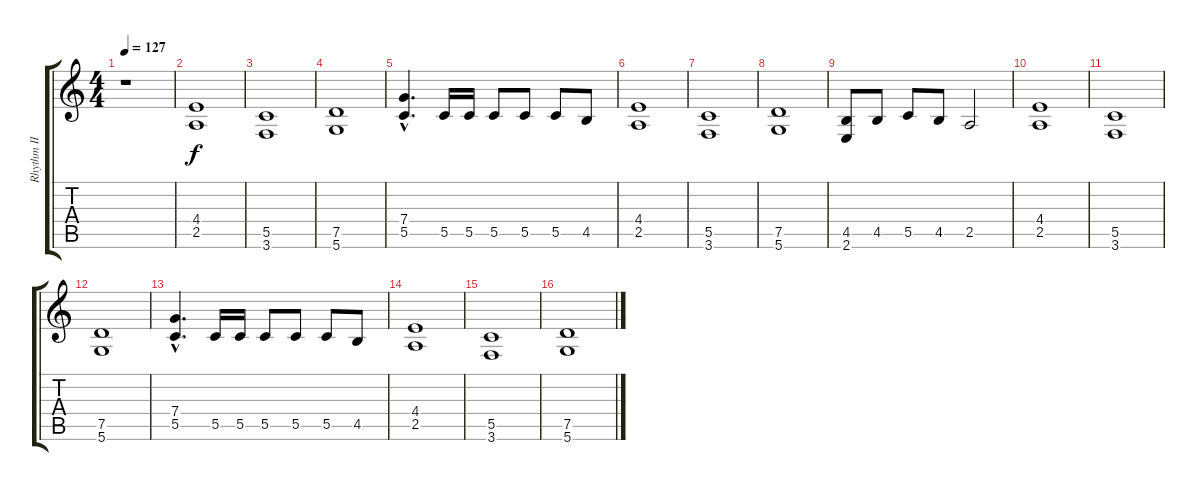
\track ("Rhythm II" "Rhythm II") {instrument distortionguitar}
\staff {score tabs}
\tuning (D4 A3 F3 C3 G2 D2) {hide}
\ts (4 4)
\tempo 127
\clef g2
\ks c
r.1{dy f instrument distortionguitar} |
(4.4 2.5).1 |
(5.5 3.6).1 |
(7.5 5.6).1 |
(7.4{hac} 5.5{hac}).4{d} 5.5.16 5.5.16 5.5.8 5.5.8 5.5.8 4.5.8 |
(4.4 2.5).1 |
(5.5 3.6).1 |
(7.5 5.6).1 |
(4.5 2.6).8 4.5.8 5.5.8 4.5.8 2.5.2 |
(4.4 2.5).1 |
(5.5 3.6).1 |
(7.5 5.6).1 |
(7.4{hac} 5.5{hac}).4{d} 5.5.16 5.5.16 5.5.8 5.5.8 5.5.8 4.5.8 |
(4.4 2.5).1 |
(5.5 3.6).1 |
(7.5 5.6).1
